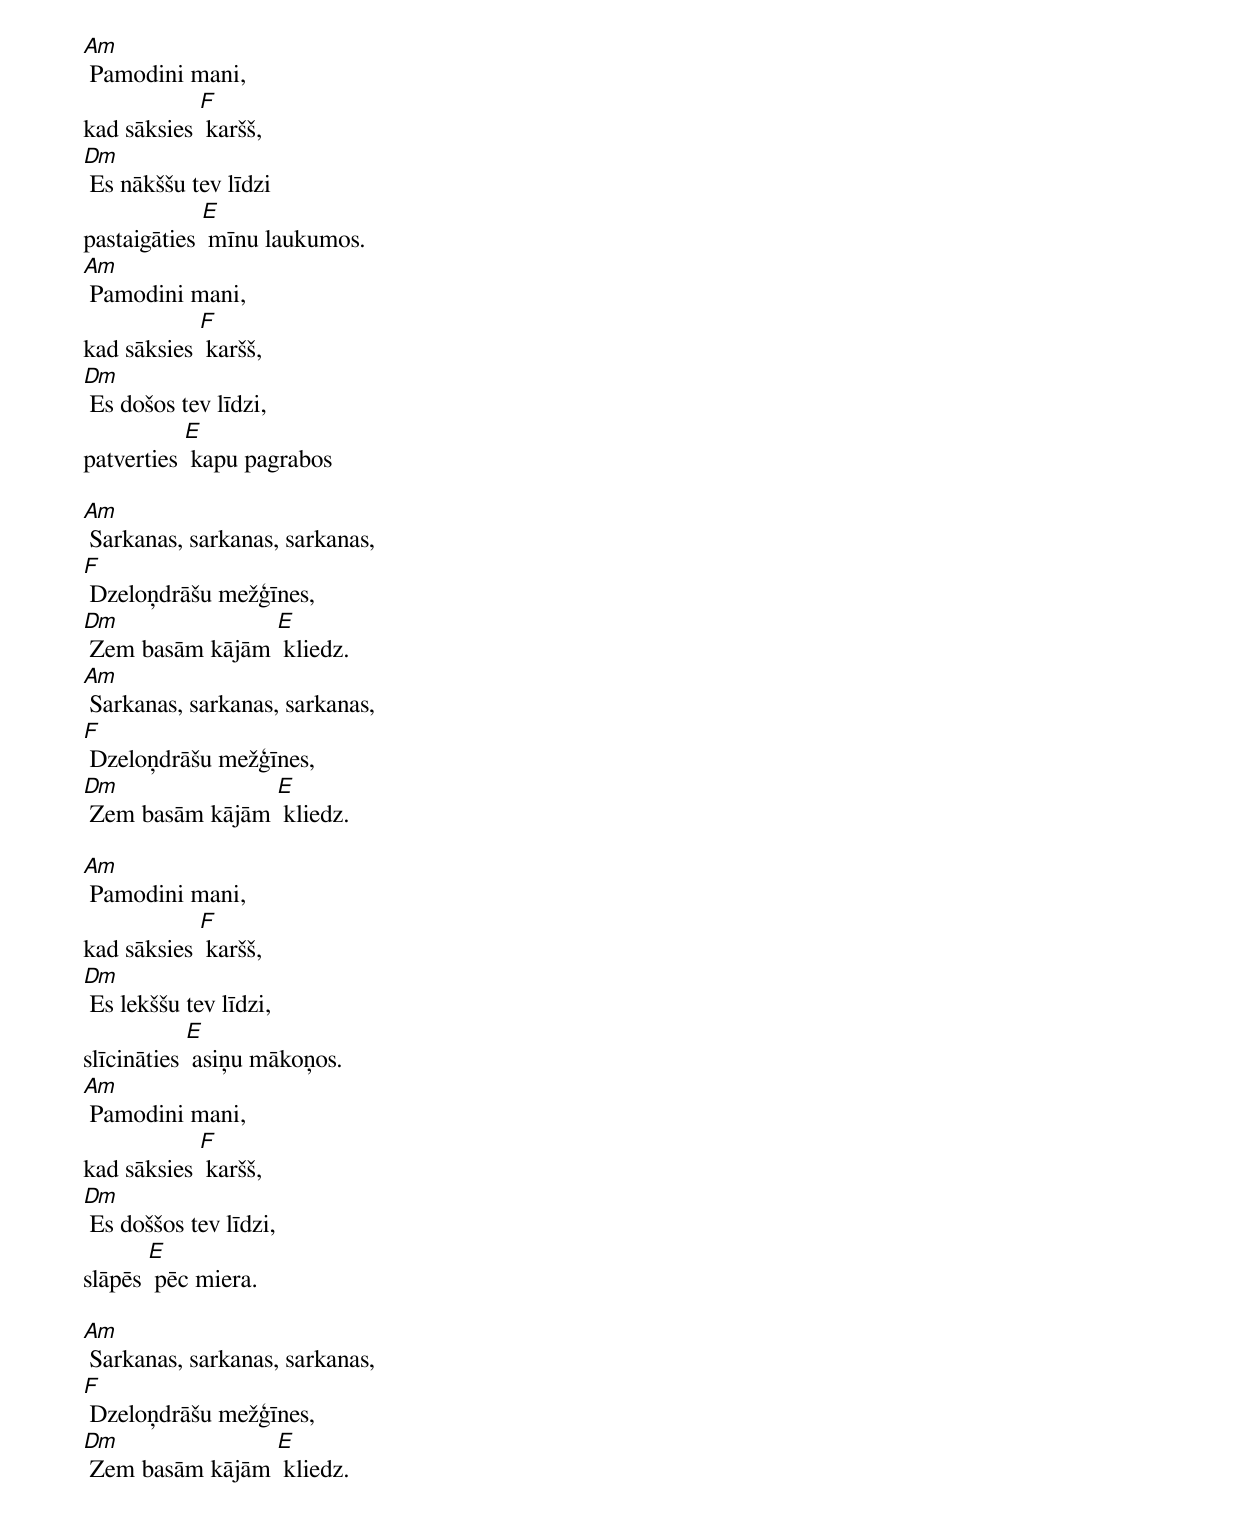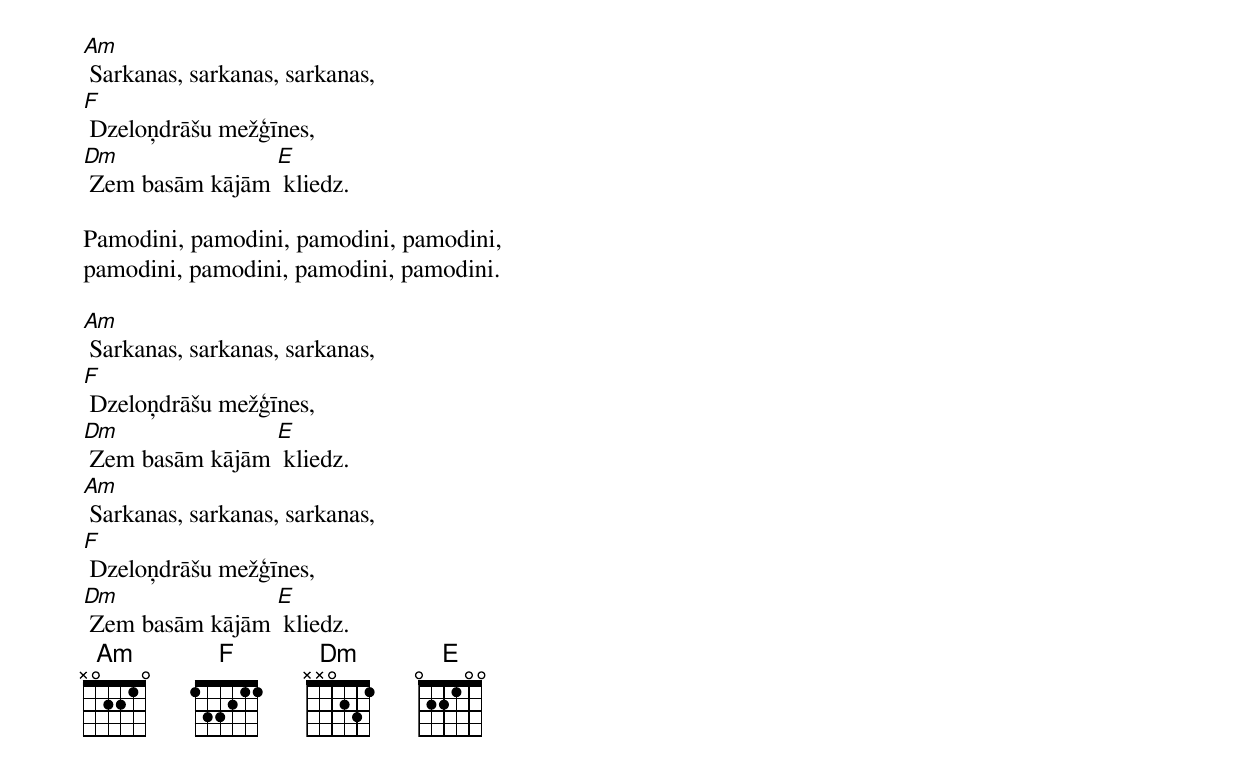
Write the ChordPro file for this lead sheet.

[Am] Pamodini mani,
kad sāksies [F] karš,
[Dm] Es nākšu tev līdzi
pastaigāties [E] mīnu laukumos.
[Am] Pamodini mani,
kad sāksies [F] karš,
[Dm] Es došos tev līdzi,
patverties [E] kapu pagrabos

[Am] Sarkanas, sarkanas, sarkanas,
[F] Dzeloņdrāšu mežģīnes,
[Dm] Zem basām kājām [E] kliedz.
[Am] Sarkanas, sarkanas, sarkanas,
[F] Dzeloņdrāšu mežģīnes,
[Dm] Zem basām kājām [E] kliedz.

[Am] Pamodini mani,
kad sāksies [F] karš,
[Dm] Es lekšu tev līdzi,
slīcināties [E] asiņu mākoņos.
[Am] Pamodini mani,
kad sāksies [F] karš,
[Dm] Es došos tev līdzi,
slāpēs [E] pēc miera.

[Am] Sarkanas, sarkanas, sarkanas,
[F] Dzeloņdrāšu mežģīnes,
[Dm] Zem basām kājām [E] kliedz.
[Am] Sarkanas, sarkanas, sarkanas,
[F] Dzeloņdrāšu mežģīnes,
[Dm] Zem basām kājām [E] kliedz.

Pamodini, pamodini, pamodini, pamodini,
pamodini, pamodini, pamodini, pamodini.

[Am] Sarkanas, sarkanas, sarkanas,
[F] Dzeloņdrāšu mežģīnes,
[Dm] Zem basām kājām [E] kliedz.
[Am] Sarkanas, sarkanas, sarkanas,
[F] Dzeloņdrāšu mežģīnes,
[Dm] Zem basām kājām [E] kliedz.
